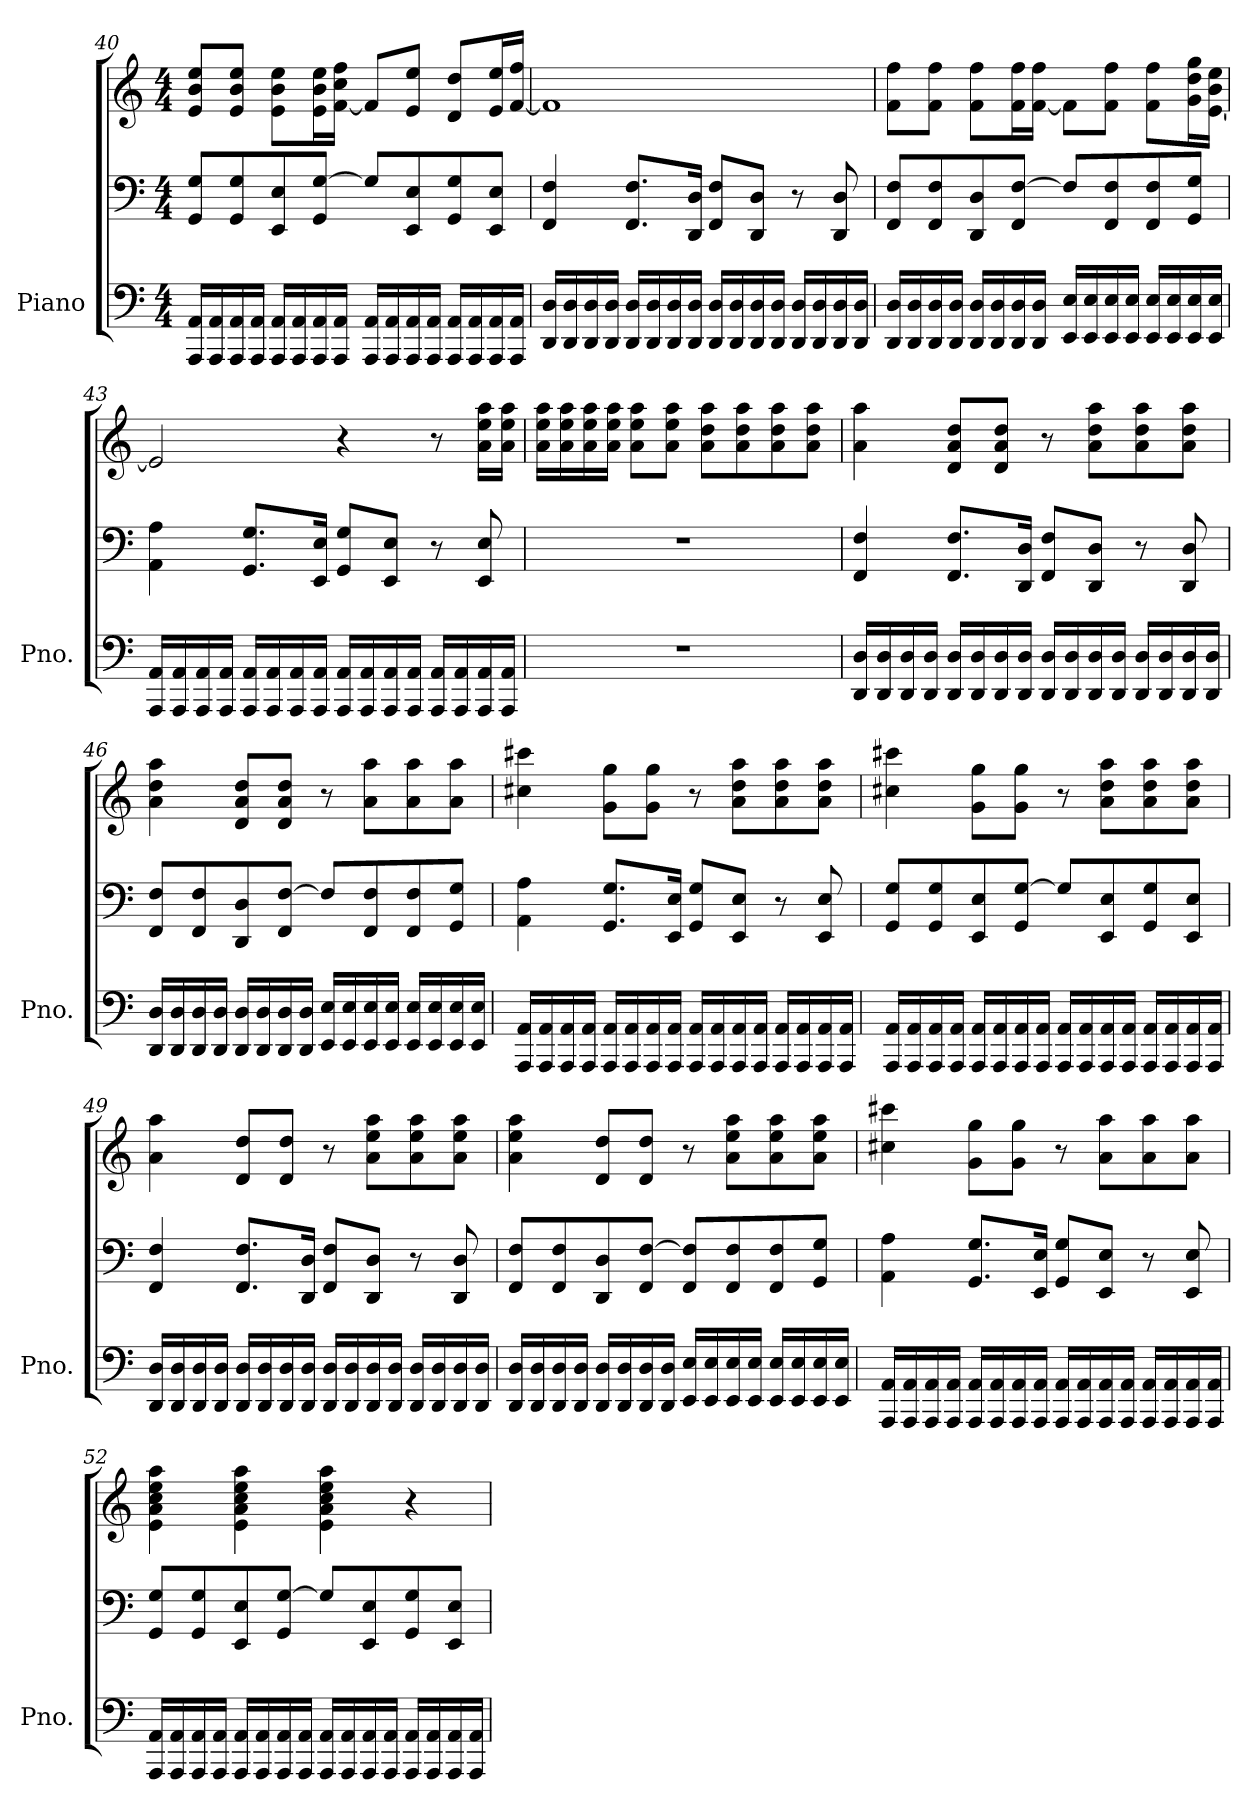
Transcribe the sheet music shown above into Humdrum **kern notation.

**kern	**kern	**kern
*part1	*part1	*part1
*staff3	*staff2	*staff1
*I"Piano	*	*
*I'Pno.	*	*
!!LO:LB:g=z
*clefF4	*clefF4	*clefG2
*k[]	*k[]	*k[]
*M4/4	*M4/4	*M4/4
=40	=40	=40
16AAA/ 16AA/LL	8GG/ 8G/L	8e/ 8b/ 8ee/L
16AAA/ 16AA/	.	.
16AAA/ 16AA/	8GG/ 8G/	8e/ 8b/ 8ee/J
16AAA/ 16AA/JJ	.	.
16AAA/ 16AA/LL	8EE/ 8E/	8e\ 8b\ 8ee\L
16AAA/ 16AA/	.	.
16AAA/ 16AA/	8GG/ [8G/J	16e\ 16b\ 16ee\L
16AAA/ 16AA/JJ	.	[16f\ 16cc\ 16ff\JJ
16AAA/ 16AA/LL	8G/L]	8f/L]
16AAA/ 16AA/	.	.
16AAA/ 16AA/	8EE/ 8E/	8e/ 8ee/J
16AAA/ 16AA/JJ	.	.
16AAA/ 16AA/LL	8GG/ 8G/	8d/ 8dd/L
16AAA/ 16AA/	.	.
16AAA/ 16AA/	8EE/ 8E/J	16e/ 16ee/L
16AAA/ 16AA/JJ	.	[16f/ 16ff/JJ
=41	=41	=41
16DD/ 16D/LL	4FF/ 4F/	1f]
16DD/ 16D/	.	.
16DD/ 16D/	.	.
16DD/ 16D/JJ	.	.
16DD/ 16D/LL	8.FF/ 8.F/L	.
16DD/ 16D/	.	.
16DD/ 16D/	.	.
16DD/ 16D/JJ	16DD/ 16D/Jk	.
16DD/ 16D/LL	8FF/ 8F/L	.
16DD/ 16D/	.	.
16DD/ 16D/	8DD/ 8D/J	.
16DD/ 16D/JJ	.	.
16DD/ 16D/LL	8r	.
16DD/ 16D/	.	.
16DD/ 16D/	8DD/ 8D/	.
16DD/ 16D/JJ	.	.
!!LO:LB:g=z
=42	=42	=42
16DD/ 16D/LL	8FF/ 8F/L	8f\ 8ff\L
16DD/ 16D/	.	.
16DD/ 16D/	8FF/ 8F/	8f\ 8ff\J
16DD/ 16D/JJ	.	.
16DD/ 16D/LL	8DD/ 8D/	8f\ 8ff\L
16DD/ 16D/	.	.
16DD/ 16D/	8FF/ [8F/J	16f\ 16ff\L
16DD/ 16D/JJ	.	[16f\ 16ff\JJ
16EE/ 16E/LL	8F/L]	8f\L]
16EE/ 16E/	.	.
16EE/ 16E/	8FF/ 8F/	8f\ 8ff\J
16EE/ 16E/JJ	.	.
16EE/ 16E/LL	8FF/ 8F/	8f\ 8ff\L
16EE/ 16E/	.	.
16EE/ 16E/	8GG/ 8G/J	16g\ 16dd\ 16gg\L
16EE/ 16E/JJ	.	[16e\ 16b\ 16ee\JJ
=43	=43	=43
16AAA/ 16AA/LL	4AA\ 4A\	2e/]
16AAA/ 16AA/	.	.
16AAA/ 16AA/	.	.
16AAA/ 16AA/JJ	.	.
16AAA/ 16AA/LL	8.GG/ 8.G/L	.
16AAA/ 16AA/	.	.
16AAA/ 16AA/	.	.
16AAA/ 16AA/JJ	16EE/ 16E/Jk	.
16AAA/ 16AA/LL	8GG/ 8G/L	4r
16AAA/ 16AA/	.	.
16AAA/ 16AA/	8EE/ 8E/J	.
16AAA/ 16AA/JJ	.	.
16AAA/ 16AA/LL	8r	8r
16AAA/ 16AA/	.	.
16AAA/ 16AA/	8EE/ 8E/	16a\ 16ee\ 16aa\LL
16AAA/ 16AA/JJ	.	16a\ 16ee\ 16aa\JJ
!!LO:PB:g=z
=44	=44	=44
1r	1r	16a\ 16ee\ 16aa\LL
.	.	16a\ 16ee\ 16aa\
.	.	16a\ 16ee\ 16aa\
.	.	16a\ 16ee\ 16aa\JJ
.	.	8a\ 8ee\ 8aa\L
.	.	8a\ 8ee\ 8aa\J
.	.	8a\ 8dd\ 8aa\L
.	.	8a\ 8dd\ 8aa\
.	.	8a\ 8dd\ 8aa\
.	.	8a\ 8dd\ 8aa\J
=45	=45	=45
16DD/ 16D/LL	4FF/ 4F/	4a\ 4aa\
16DD/ 16D/	.	.
16DD/ 16D/	.	.
16DD/ 16D/JJ	.	.
16DD/ 16D/LL	8.FF/ 8.F/L	8d/ 8a/ 8dd/L
16DD/ 16D/	.	.
16DD/ 16D/	.	8d/ 8a/ 8dd/J
16DD/ 16D/JJ	16DD/ 16D/Jk	.
16DD/ 16D/LL	8FF/ 8F/L	8r
16DD/ 16D/	.	.
16DD/ 16D/	8DD/ 8D/J	8a\ 8dd\ 8aa\L
16DD/ 16D/JJ	.	.
16DD/ 16D/LL	8r	8a\ 8dd\ 8aa\
16DD/ 16D/	.	.
16DD/ 16D/	8DD/ 8D/	8a\ 8dd\ 8aa\J
16DD/ 16D/JJ	.	.
!!LO:LB:g=z
=46	=46	=46
16DD/ 16D/LL	8FF/ 8F/L	4a\ 4dd\ 4aa\
16DD/ 16D/	.	.
16DD/ 16D/	8FF/ 8F/	.
16DD/ 16D/JJ	.	.
16DD/ 16D/LL	8DD/ 8D/	8d/ 8a/ 8dd/L
16DD/ 16D/	.	.
16DD/ 16D/	8FF/ [8F/J	8d/ 8a/ 8dd/J
16DD/ 16D/JJ	.	.
16EE/ 16E/LL	8F/L]	8r
16EE/ 16E/	.	.
16EE/ 16E/	8FF/ 8F/	8a\ 8aa\L
16EE/ 16E/JJ	.	.
16EE/ 16E/LL	8FF/ 8F/	8a\ 8aa\
16EE/ 16E/	.	.
16EE/ 16E/	8GG/ 8G/J	8a\ 8aa\J
16EE/ 16E/JJ	.	.
=47	=47	=47
16AAA/ 16AA/LL	4AA\ 4A\	4cc#X\ 4ccc#X\
16AAA/ 16AA/	.	.
16AAA/ 16AA/	.	.
16AAA/ 16AA/JJ	.	.
16AAA/ 16AA/LL	8.GG/ 8.G/L	8g\ 8gg\L
16AAA/ 16AA/	.	.
16AAA/ 16AA/	.	8g\ 8gg\J
16AAA/ 16AA/JJ	16EE/ 16E/Jk	.
16AAA/ 16AA/LL	8GG/ 8G/L	8r
16AAA/ 16AA/	.	.
16AAA/ 16AA/	8EE/ 8E/J	8a\ 8dd\ 8aa\L
16AAA/ 16AA/JJ	.	.
16AAA/ 16AA/LL	8r	8a\ 8dd\ 8aa\
16AAA/ 16AA/	.	.
16AAA/ 16AA/	8EE/ 8E/	8a\ 8dd\ 8aa\J
16AAA/ 16AA/JJ	.	.
!!LO:LB:g=z
=48	=48	=48
16AAA/ 16AA/LL	8GG/ 8G/L	4cc#X\ 4ccc#X\
16AAA/ 16AA/	.	.
16AAA/ 16AA/	8GG/ 8G/	.
16AAA/ 16AA/JJ	.	.
16AAA/ 16AA/LL	8EE/ 8E/	8g\ 8gg\L
16AAA/ 16AA/	.	.
16AAA/ 16AA/	8GG/ [8G/J	8g\ 8gg\J
16AAA/ 16AA/JJ	.	.
16AAA/ 16AA/LL	8G/L]	8r
16AAA/ 16AA/	.	.
16AAA/ 16AA/	8EE/ 8E/	8a\ 8dd\ 8aa\L
16AAA/ 16AA/JJ	.	.
16AAA/ 16AA/LL	8GG/ 8G/	8a\ 8dd\ 8aa\
16AAA/ 16AA/	.	.
16AAA/ 16AA/	8EE/ 8E/J	8a\ 8dd\ 8aa\J
16AAA/ 16AA/JJ	.	.
=49	=49	=49
16DD/ 16D/LL	4FF/ 4F/	4a\ 4aa\
16DD/ 16D/	.	.
16DD/ 16D/	.	.
16DD/ 16D/JJ	.	.
16DD/ 16D/LL	8.FF/ 8.F/L	8d/ 8dd/L
16DD/ 16D/	.	.
16DD/ 16D/	.	8d/ 8dd/J
16DD/ 16D/JJ	16DD/ 16D/Jk	.
16DD/ 16D/LL	8FF/ 8F/L	8r
16DD/ 16D/	.	.
16DD/ 16D/	8DD/ 8D/J	8a\ 8ee\ 8aa\L
16DD/ 16D/JJ	.	.
16DD/ 16D/LL	8r	8a\ 8ee\ 8aa\
16DD/ 16D/	.	.
16DD/ 16D/	8DD/ 8D/	8a\ 8ee\ 8aa\J
16DD/ 16D/JJ	.	.
!!LO:LB:g=z
=50	=50	=50
16DD/ 16D/LL	8FF/ 8F/L	4a\ 4ee\ 4aa\
16DD/ 16D/	.	.
16DD/ 16D/	8FF/ 8F/	.
16DD/ 16D/JJ	.	.
16DD/ 16D/LL	8DD/ 8D/	8d/ 8dd/L
16DD/ 16D/	.	.
16DD/ 16D/	8FF/ [8F/J	8d/ 8dd/J
16DD/ 16D/JJ	.	.
16EE/ 16E/LL	8FF/ 8F/]L	8r
16EE/ 16E/	.	.
16EE/ 16E/	8FF/ 8F/	8a\ 8ee\ 8aa\L
16EE/ 16E/JJ	.	.
16EE/ 16E/LL	8FF/ 8F/	8a\ 8ee\ 8aa\
16EE/ 16E/	.	.
16EE/ 16E/	8GG/ 8G/J	8a\ 8ee\ 8aa\J
16EE/ 16E/JJ	.	.
=51	=51	=51
16AAA/ 16AA/LL	4AA\ 4A\	4cc#X\ 4ccc#X\
16AAA/ 16AA/	.	.
16AAA/ 16AA/	.	.
16AAA/ 16AA/JJ	.	.
16AAA/ 16AA/LL	8.GG/ 8.G/L	8g\ 8gg\L
16AAA/ 16AA/	.	.
16AAA/ 16AA/	.	8g\ 8gg\J
16AAA/ 16AA/JJ	16EE/ 16E/Jk	.
16AAA/ 16AA/LL	8GG/ 8G/L	8r
16AAA/ 16AA/	.	.
16AAA/ 16AA/	8EE/ 8E/J	8a\ 8aa\L
16AAA/ 16AA/JJ	.	.
16AAA/ 16AA/LL	8r	8a\ 8aa\
16AAA/ 16AA/	.	.
16AAA/ 16AA/	8EE/ 8E/	8a\ 8aa\J
16AAA/ 16AA/JJ	.	.
!!LO:PB:g=z
=52	=52	=52
16AAA/ 16AA/LL	8GG/ 8G/L	4e\ 4a\ 4cc\ 4ee\ 4aa\
16AAA/ 16AA/	.	.
16AAA/ 16AA/	8GG/ 8G/	.
16AAA/ 16AA/JJ	.	.
16AAA/ 16AA/LL	8EE/ 8E/	4e\ 4a\ 4cc\ 4ee\ 4aa\
16AAA/ 16AA/	.	.
16AAA/ 16AA/	8GG/ [8G/J	.
16AAA/ 16AA/JJ	.	.
16AAA/ 16AA/LL	8G/L]	4e\ 4a\ 4cc\ 4ee\ 4aa\
16AAA/ 16AA/	.	.
16AAA/ 16AA/	8EE/ 8E/	.
16AAA/ 16AA/JJ	.	.
16AAA/ 16AA/LL	8GG/ 8G/	4r
16AAA/ 16AA/	.	.
16AAA/ 16AA/	8EE/ 8E/J	.
16AAA/ 16AA/JJ	.	.
=	=	=
*-	*-	*-
